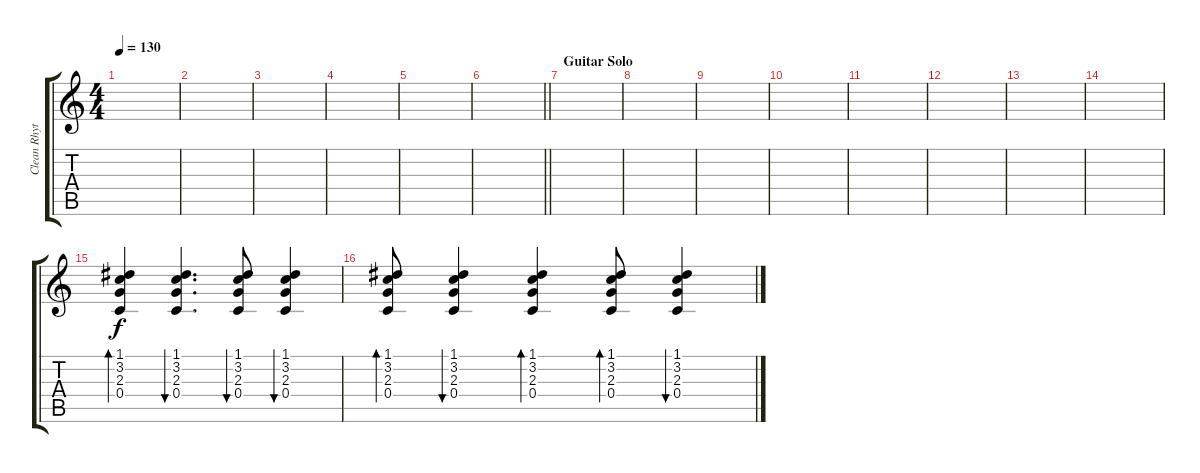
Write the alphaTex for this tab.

\track ("Clean Rhythm (Effect)" "Clean Rhyt") {instrument electricguitarclean}
\staff {score tabs}
\tuning (D4 A3 F3 C3 G2 C2) {hide}
\ts (4 4)
\tempo 130
\clef g2
\ks c
|
|
|
|
|
\barLineRight lightlight
|
\section ("" "Guitar Solo")
|
|
|
|
|
|
|
|
(1.1 3.2 2.3 0.4).4{bd 60} (1.1 3.2 2.3 0.4).4{d bu 60} (1.1 3.2 2.3 0.4).8{bu 60} (1.1 3.2 2.3 0.4).4{bu 60} |
(1.1 3.2 2.3 0.4).8{bd 60} (1.1 3.2 2.3 0.4).4{bu 60} (1.1 3.2 2.3 0.4).4{bd 60} (1.1 3.2 2.3 0.4).8{bd 60} (1.1 3.2 2.3 0.4).4{bu 60}
